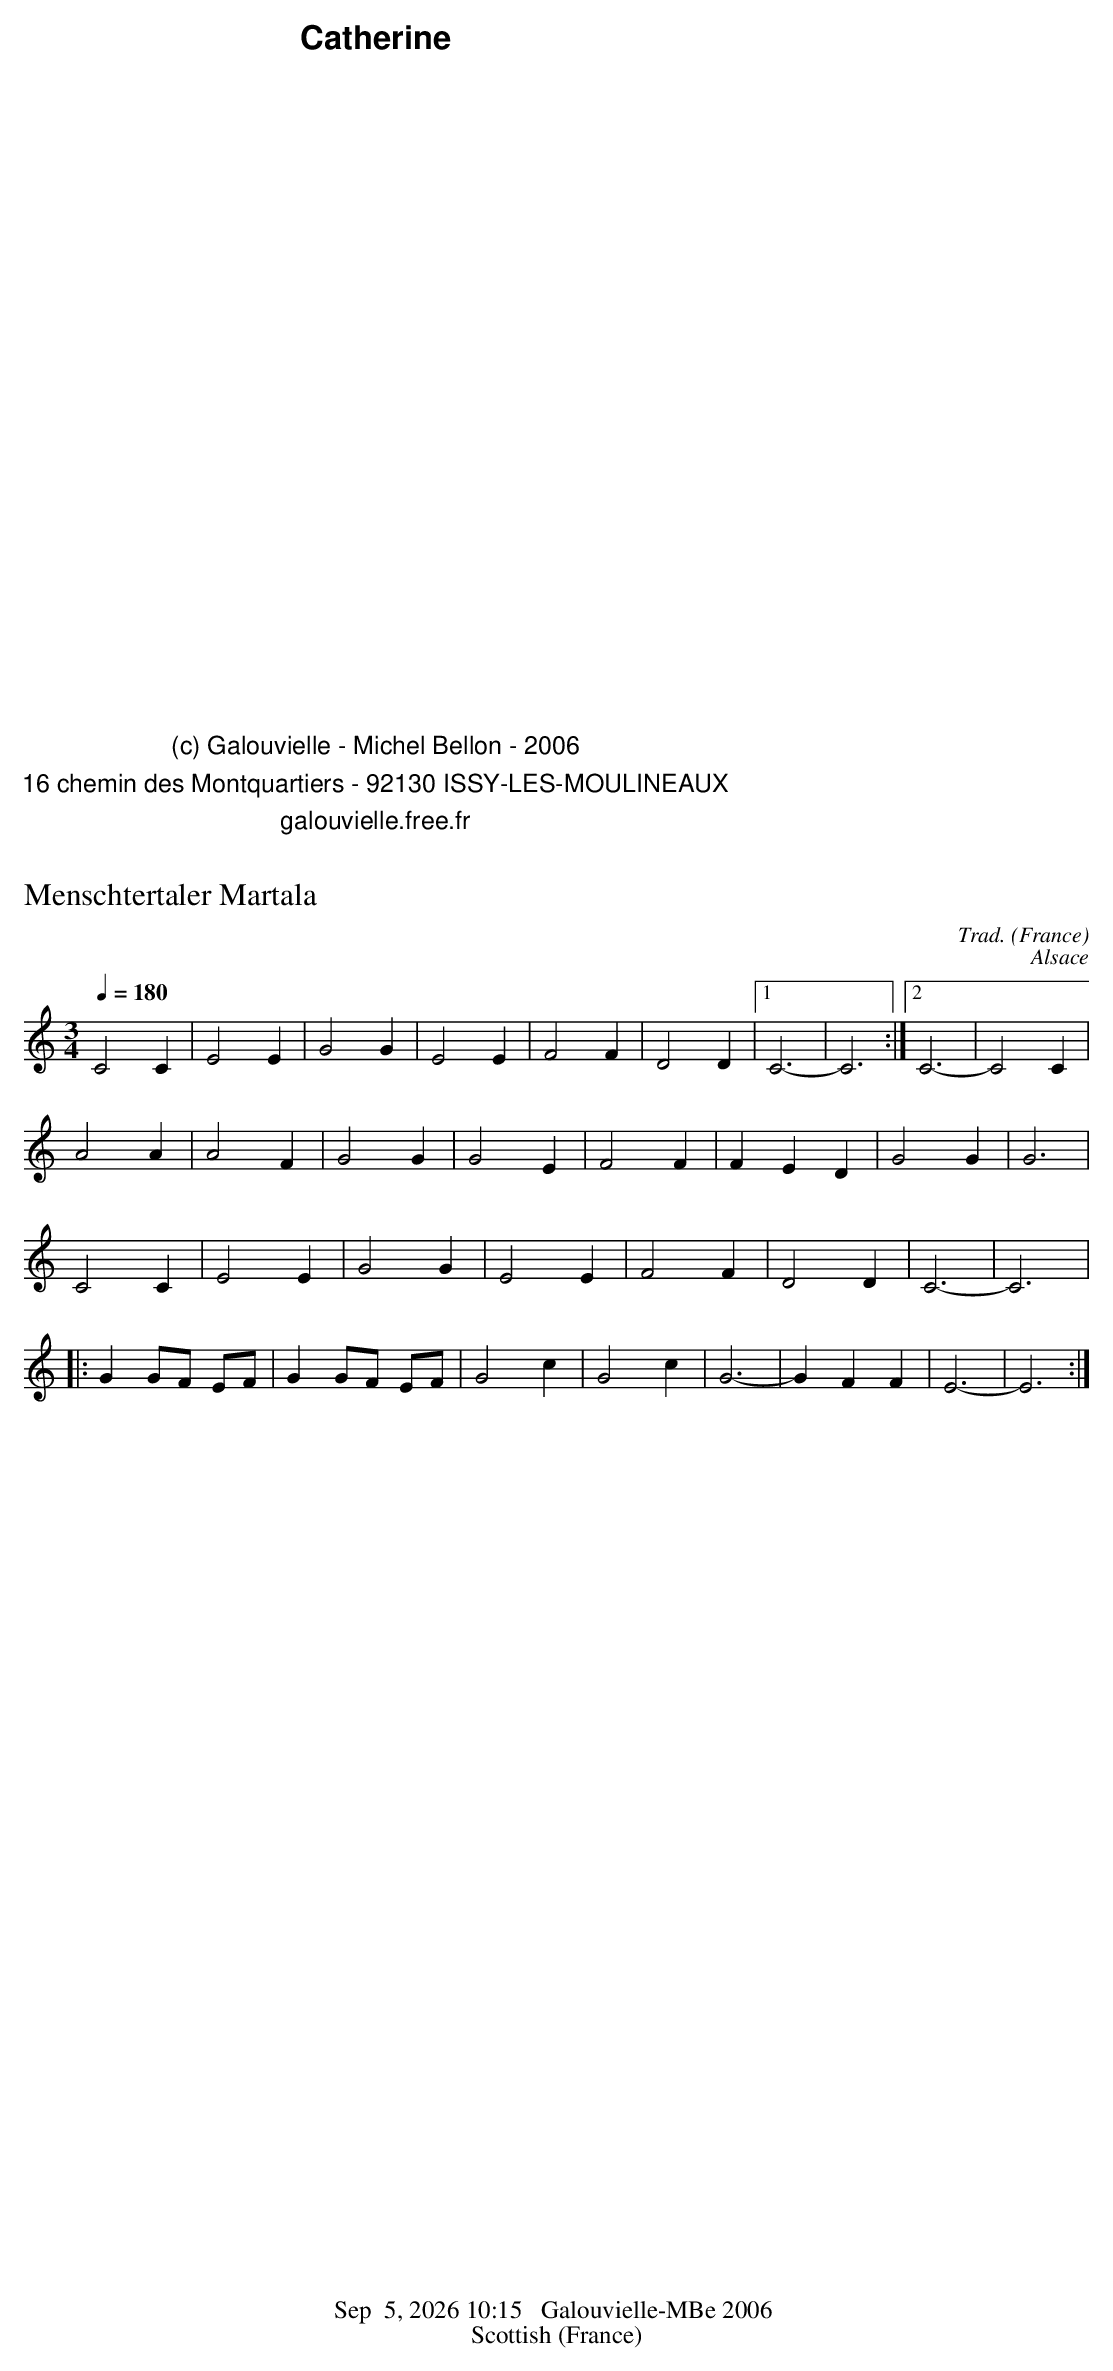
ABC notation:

X:1
T:Menschtertaler Martala
C:Trad.
O:France
M: 3/4
L: 1/4
Q:1/4=180
K:C % 0 sharps
V:1
C2C | E2E | G2G | E2E | F2F | D2D |1 C3- | C3 :|2 C3- | C2C |
A2A | A2F | G2G | G2E | F2F | FED | G2G | G3 |
C2C | E2E | G2G | E2E | F2F | D2D | C3- | C3 |:
GG/F/ E/F/ | GG/F/ E/F/ | G2c | G2c | G3- | GFF | E3- | E3 :|
